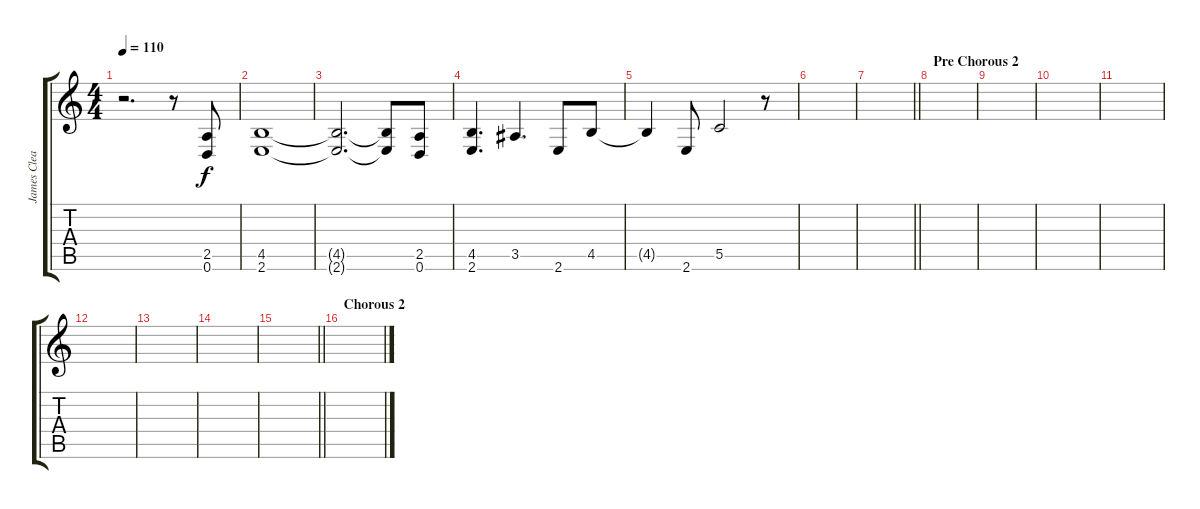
\track ("James Clean" "James Clea") {instrument electricguitarclean}
\staff {score tabs}
\tuning (D4 A3 F3 C3 G2 D2) {hide}
\ts (4 4)
\tempo 110
\clef g2
\ks c
r.2{d dy f} r.8 (2.5 0.6).8 |
(4.5 2.6).1 |
(4.5{t} 2.6{t}).2{d} (4.5{t} 2.6{t}).8 (2.5 0.6).8 |
(4.5 2.6).4{d} 3.5.4{d} 2.6.8 4.5.8 |
4.5{t}.4 2.6.8 5.5.2 r.8 |
|
\barLineRight lightlight
|
\section ("" "Pre Chorous 2")
|
|
|
|
|
|
|
\barLineRight lightlight
|
\section ("" "Chorous 2")
